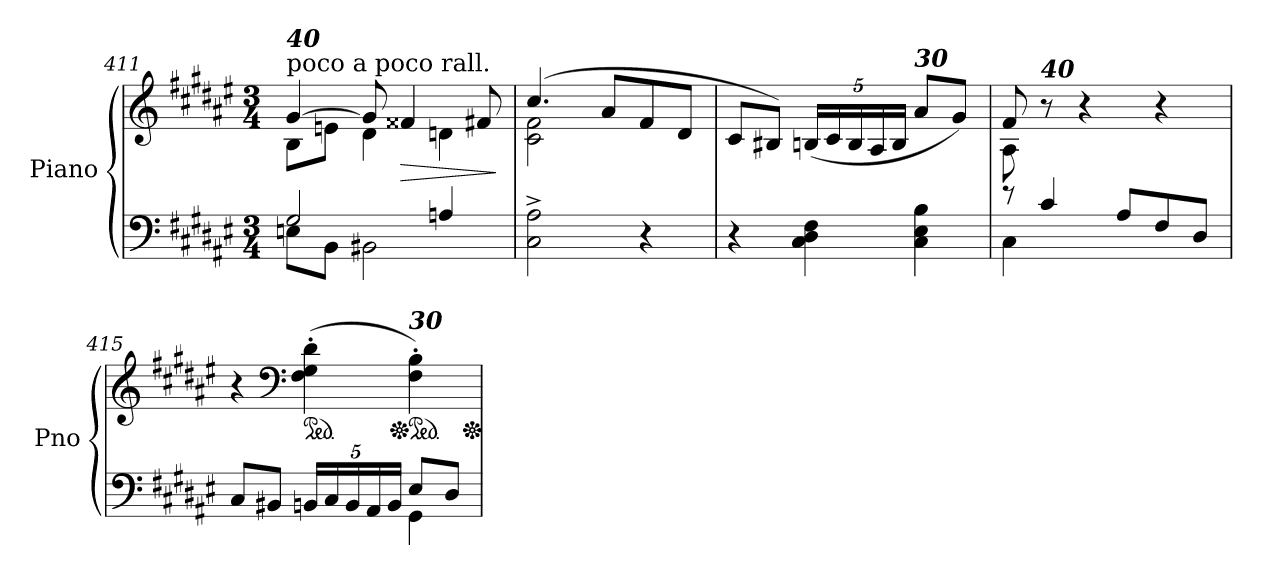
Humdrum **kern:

**kern	**kern	**dynam
*part1	*part1	*part1
*staff2	*staff1	*staff1/2
*I"Piano	*	*
*I'Pno	*	*
*clefF4	*clefG2	*
*k[f#c#g#d#a#e#]	*k[f#c#g#d#a#e#]	*
*M3/4	*M3/4	*
=411	=411	=411
*^	*^	*
!	!	!LO:TX:a:t=poco a poco rall.	!	!
!	!	!LO:TX:a:Bi:t=40	!	!
2G#/	8En\L	[4g#/	8B\L	.
.	8BB\J	.	8en\J	.
.	2BB#X\	8g#/]	4d#\	.
!	!	!	!	!LO:HP:b
.	.	4f##X/	.	>
4An/	.	.	4dn\	.
.	.	8f#X/	.	.
*v	*v	*	*	*
*	*v	*v	*
.	.	]
=412	=412	=412
*	*^	*
2C#\^ 2A#\^	(4.cc#/	2c#\ 2f#\	.
.	8a#/L	.	.
4r	8f#/	4ryy	.
.	8d#/J	.	.
*	*v	*v	*
!!LO:LB:g=z
=413	=413	=413
4r	8c#/L	.
.	8B#X/J)	.
*	*Xbrackettup	*
4C#\ 4D#\ 4F#\	(20Bn/LL	.
.	20c#/	.
.	20B/	.
.	20A#/	.
.	20B/JJ	.
!	!LO:TX:a:Bi:t=30	!
4C#\ 4E#\ 4B\	8a#/L	.
.	8g#/J)	.
=414	=414	=414
*^	*^	*
8r	4C#\	8f#/	8A#\	.
!	!	!LO:TX:a:Bi:t=40	!	!
4c#/	.	8r	2ryy	.
.	2ryy	4r	.	.
8A#/L	.	.	.	.
8F#/	.	4r	.	.
8D#/J	.	.	8ryy	.
*	*	*v	*v	*
=415	=415	=415	=415
8C#/L	2ryy	4r	.
8BB#X/J	.	.	.
*	*	*clefF4	*
*Xbrackettup	*	*	*
*	*	*ped	*
20BBn/LL	.	(4F#\' 4G#\' 4d#\'	.
20C#/	.	.	.
20BB/	.	.	.
20AA#/	.	.	.
20BB/JJ	.	.	.
*	*	*Xped	*
*	*	*ped	*
!	!	!LO:TX:a:Bi:t=30	!
8E#/L	4GG#\	4F#\' 4B\')	.
8D#/J	.	.	.
*v	*v	*	*
*	*Xped	*
=	=	=
*-	*-	*-
